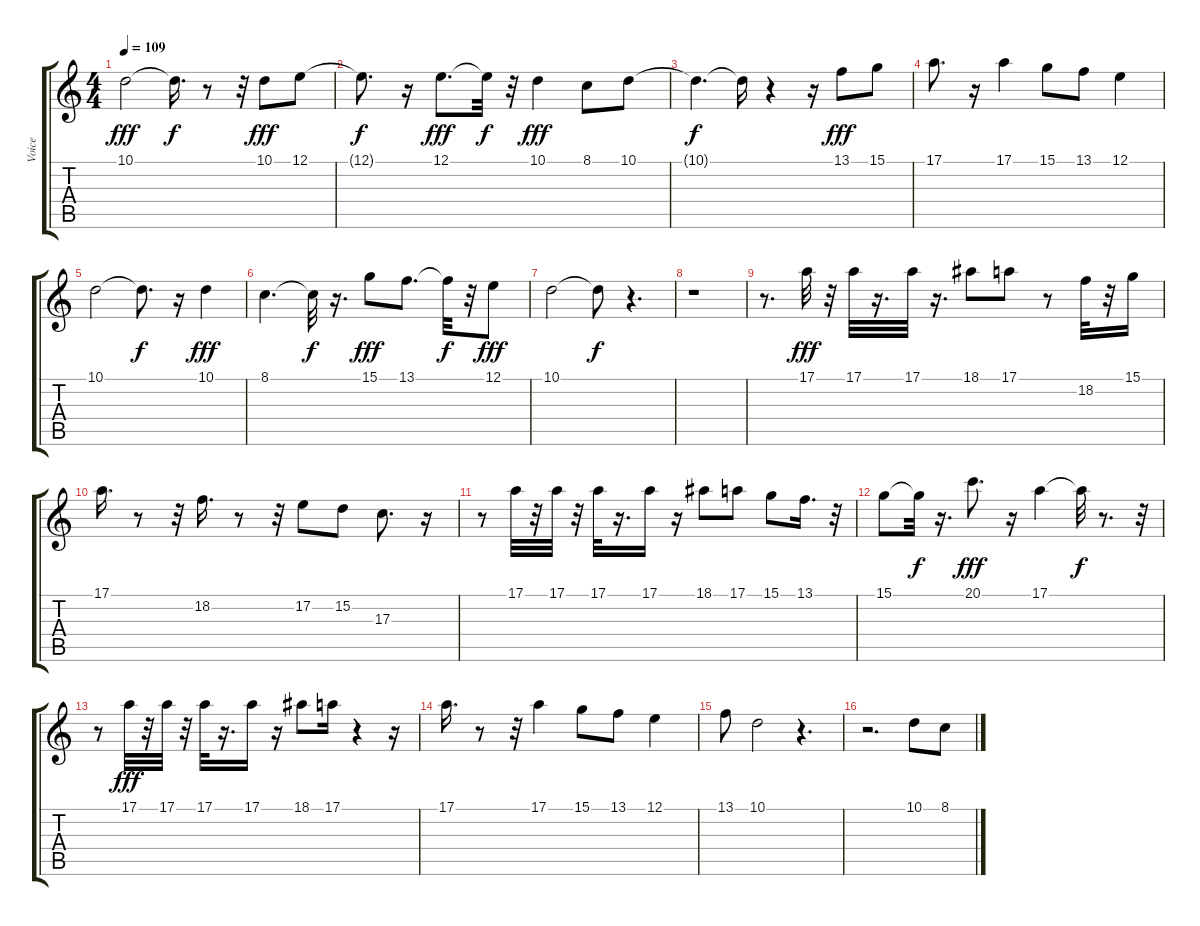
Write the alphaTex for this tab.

\track ("Voice" "Voice") {instrument trumpet}
\staff {score tabs}
\tuning (E4 B3 G3 D3 A2 E2) {hide}
\ts (4 4)
\tempo 109
\clef g2
\ks c
10.1.2{dy fff} 10.1{t}.16{d dy f} r.8 r.32 10.1.8{dy fff} 12.1.8 |
12.1{t}.8{d dy f} r.16 12.1.8{d dy fff} 12.1{t}.32{dy f} r.32 10.1.4{dy fff} 8.1.8 10.1.8 |
10.1{t}.4{d dy f} 10.1{t}.16 r.4 r.16 13.1.8{dy fff} 15.1.8 |
17.1.8{d} r.16 17.1.4 15.1.8 13.1.8 12.1.4 |
10.1.2 10.1{t}.8{d dy f} r.16 10.1.4{dy fff} |
8.1.4{d} 8.1{t}.32{dy f} r.16{d} 15.1.8{dy fff} 13.1.8{d} 13.1{t}.32{dy f} r.32 12.1.8{dy fff} |
10.1.2 10.1{t}.8{dy f} r.4{d} |
r.1 |
r.8{d} 17.1.32{dy fff} r.32 17.1.32 r.16{d} 17.1.32 r.16{d} 18.1.8 17.1.8 r.8 18.2.32 r.32 15.1.16 |
17.1.16{d} r.8 r.32 18.2.16{d} r.8 r.32 17.2.8 15.2.8 17.3.8{d} r.16 |
r.8 17.1.32 r.32 17.1.32 r.32 17.1.32 r.16{d} 17.1.16 r.16 18.1.8 17.1.8 15.1.8 13.1.16{d} r.32 |
15.1.8 15.1{t}.32{dy f} r.16{d} 20.1.8{d dy fff} r.16 17.1.4 17.1{t}.32{dy f} r.8{d} r.32 |
r.8 17.1.32{dy fff} r.32 17.1.32 r.32 17.1.32 r.16{d} 17.1.16 r.16 18.1.8 17.1.16 r.4 r.16 |
17.1.16{d} r.8 r.32 17.1.4 15.1.8 13.1.8 12.1.4 |
13.1.8 10.1.2 r.4{d} |
r.2{d} 10.1.8 8.1.8
